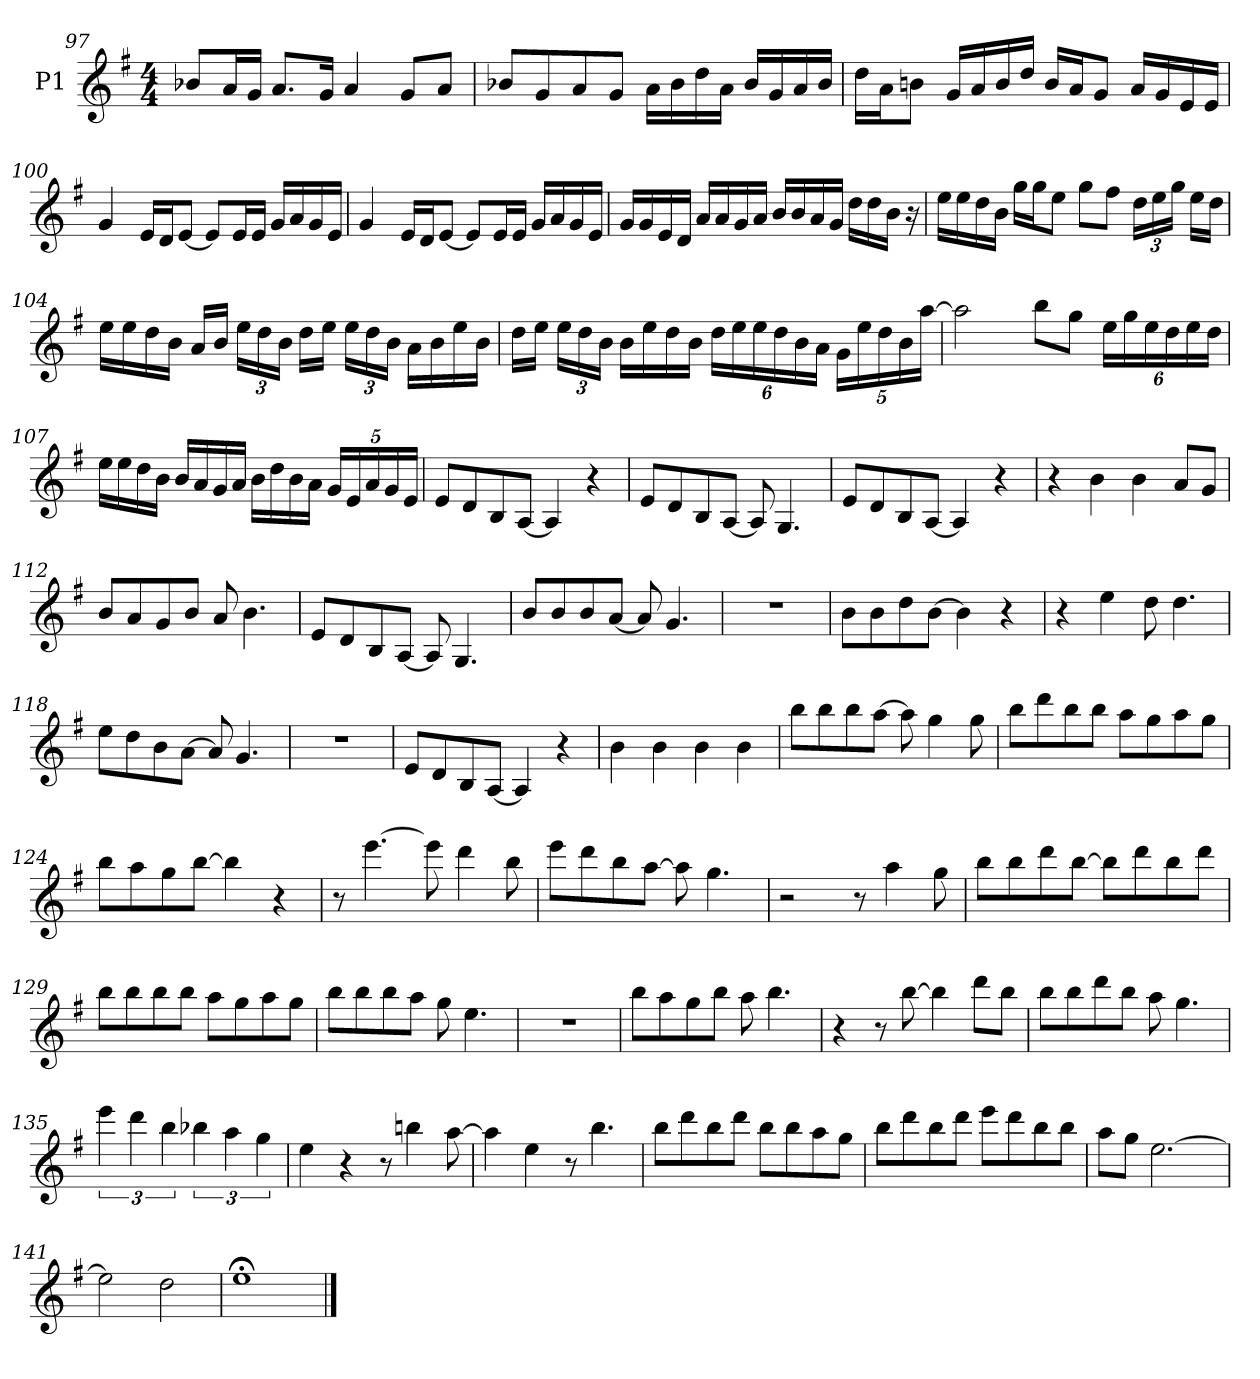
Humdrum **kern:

**kern
*part1
*staff1
*I"P1
!!LO:LB:g=z
*clefG2
*k[f#]
*e:
*M4/4
=97
8b-X/L
16a/L
16g/JJ
8.a/L
16g/Jk
4a/
8g/L
8a/J
=98
8b-X/L
8g/
8a/
8g/J
16a\LL
16b-\
16dd\
16a\JJ
16b-/LL
16g/
16a/
16b-/JJ
=99
16dd\LL
16a\J
8bn\J
16g/LL
16a/
16b/
16dd/JJ
16b/LL
16a/J
8g/J
16a/LL
16g/
16e/
16e/JJ
!!LO:LB:g=z
=100
4g/
16e/LL
16d/J
[<8e/J
8e/L]
16e/L
16e/JJ
16g/LL
16a/
16g/
16e/JJ
=101
4g/
16e/LL
16d/J
[<8e/J
8e/L]
16e/L
16e/JJ
16g/LL
16a/
16g/
16e/JJ
=102
16g/LL
16g/
16e/
16d/JJ
16a/LL
16a/
16g/
16a/JJ
16b/LL
16b/
16a/
16g/JJ
16dd\LL
16dd\
16b\JJ
16r
!!LO:LB:g=z
=103
16ee\LL
16ee\
16dd\
16b\JJ
16gg\LL
16gg\J
8ee\J
8gg\L
8ff#\J
*Xbrackettup
24dd\LL
24ee\
24gg\JJ
16ee\LL
16dd\JJ
=104
16ee\LL
16ee\
16dd\
16b\JJ
16a/LL
16b/JJ
24ee\LL
24dd\
24b\JJ
16dd\LL
16ee\JJ
24ee\LL
24dd\
24b\JJ
16a\LL
16b\
16ee\
16b\JJ
!!LO:PB:g=z
=105
16dd\LL
16ee\JJ
24ee\LL
24dd\
24b\JJ
16b\LL
16ee\
16dd\
16b\JJ
24dd\LL
24ee\
24ee\
24dd\
24b\
24a\JJ
20g\LL
20ee\
20dd\
20b\
[>20aa\JJ
=106
2aa\]
8bb\L
8gg\J
24ee\LL
24gg\
24ee\
24dd\
24ee\
24dd\JJ
=107
16ee\LL
16ee\
16dd\
16b\JJ
16b/LL
16a/
16g/
16a/JJ
16b\LL
16dd\
16b\
16a\JJ
20g/LL
20e/
20a/
20g/
20e/JJ
!!LO:LB:g=z
=108
8e/L
8d/
8B/
[<8A/J
4A/]
4r
=109
8e/L
8d/
8B/
[<8A/J
8A/]
4.G/
=110
8e/L
8d/
8B/
[<8A/J
4A/]
4r
=111
4r
4b\
4b\
8a/L
8g/J
=112
8b/L
8a/
8g/
8b/J
8a/
4.b\
!!LO:LB:g=z
=113
8e/L
8d/
8B/
[<8A/J
8A/]
4.G/
=114
8b/L
8b/
8b/
[<8a/J
8a/]
4.g/
=115
1r
=116
8b\L
8b\
8dd\
[>8b\J
4b\]
4r
=117
4r
4ee\
8dd\
4.dd\
!!LO:LB:g=z
=118
8ee\L
8dd\
8b\
[>8a\J
8a/]
4.g/
=119
1r
=120
8e/L
8d/
8B/
[<8A/J
4A/]
4r
=121
4b\
4b\
4b\
4b\
=122
8bb\L
8bb\
8bb\
[>8aa\J
8aa\]
4gg\
8gg\
!!LO:LB:g=z
=123
8bb\L
8ddd\
8bb\
8bb\J
8aa\L
8gg\
8aa\
8gg\J
=124
8bb\L
8aa\
8gg\
[>8bb\J
4bb\]
4r
=125
8r
[>4.eee\
8eee\]
4ddd\
8bb\
=126
8eee\L
8ddd\
8bb\
[>8aa\J
8aa\]
4.gg\
=127
2r
8r
4aa\
8gg\
!!LO:LB:g=z
=128
8bb\L
8bb\
8ddd\
[>8bb\J
8bb\L]
8ddd\
8bb\
8ddd\J
=129
8bb\L
8bb\
8bb\
8bb\J
8aa\L
8gg\
8aa\
8gg\J
=130
8bb\L
8bb\
8bb\
8aa\J
8gg\
4.ee\
=131
1r
=132
8bb\L
8aa\
8gg\
8bb\J
8aa\
4.bb\
!!LO:LB:g=z
=133
4r
8r
[>8bb\
4bb\]
8ddd\L
8bb\J
=134
8bb\L
8bb\
8ddd\
8bb\J
8aa\
4.gg\
=135
*brackettup
6eee\
6ddd\
6bb\
6bb-X\
6aa\
6gg\
=136
4ee\
4r
8r
4bbn\
[>8aa\
=137
4aa\]
4ee\
8r
4.bb\
!!LO:LB:g=z
=138
8bb\L
8ddd\
8bb\
8ddd\J
8bb\L
8bb\
8aa\
8gg\J
=139
8bb\L
8ddd\
8bb\
8ddd\J
8eee\L
8ddd\
8bb\
8bb\J
=140
8aa\L
8gg\J
[>2.ee\
=141
2ee\]
2dd\
=142
1ee;<
==
*-
